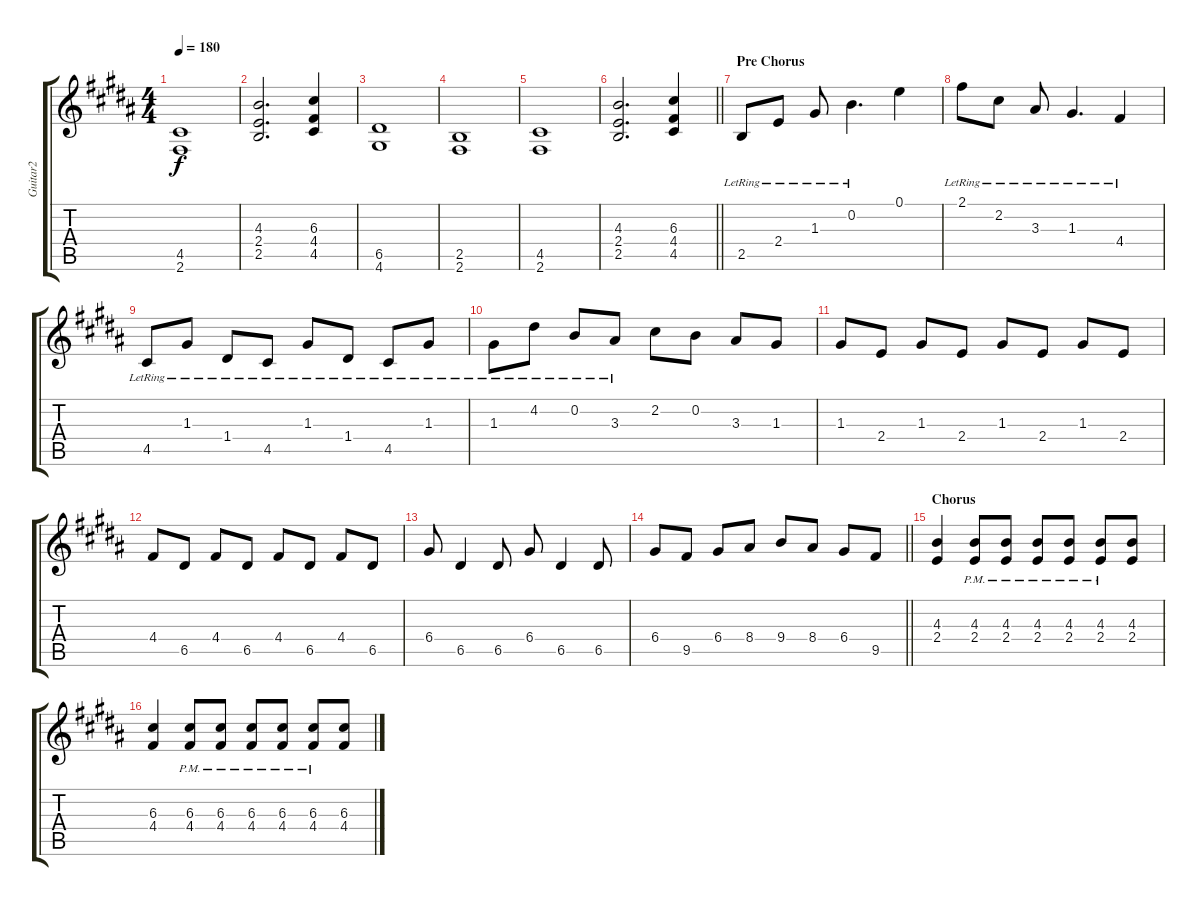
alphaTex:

\track ("Guitar2" "Guitar2") {instrument overdrivenguitar}
\staff {score tabs}
\tuning (E4 B3 G3 D3 A2 E2) {hide}
\ts (4 4)
\tempo 180
\clef g2
\ks g#minor
(4.5 2.6).1{dy f} |
(4.3 2.4 2.5).2{d} (6.3 4.4 4.5).4 |
(6.5 4.6).1 |
(2.5 2.6).1 |
(4.5 2.6).1 |
\barLineRight lightlight
(4.3 2.4 2.5).2{d} (6.3 4.4 4.5).4 |
\section ("" "Pre Chorus")
2.5{lr}.8 2.4{lr}.8 1.3{lr}.8 0.2{lr}.4{d} 0.1.4 |
2.1{lr}.8 2.2{lr}.8 3.3{lr}.8 1.3{lr}.4{d} 4.4{lr}.4 |
4.5{lr}.8 1.3{lr}.8 1.4{lr}.8 4.5{lr}.8 1.3{lr}.8 1.4{lr}.8 4.5{lr}.8 1.3{lr}.8 |
1.3{lr}.8 4.2{lr}.8 0.2{lr}.8 3.3{lr}.8 2.2.8 0.2.8 3.3.8 1.3.8 |
1.3.8 2.4.8 1.3.8 2.4.8 1.3.8 2.4.8 1.3.8 2.4.8 |
4.4.8 6.5.8 4.4.8 6.5.8 4.4.8 6.5.8 4.4.8 6.5.8 |
6.4.8 6.5.4 6.5.8 6.4.8 6.5.4 6.5.8 |
\barLineRight lightlight
6.4.8 9.5.8 6.4.8 8.4.8 9.4.8 8.4.8 6.4.8 9.5.8 |
\section ("" "Chorus")
(4.3 2.4).4 (4.3{pm} 2.4{pm}).8 (4.3{pm} 2.4{pm}).8 (4.3{pm} 2.4{pm}).8 (4.3{pm} 2.4{pm}).8 (4.3{pm} 2.4{pm}).8 (4.3 2.4).8 |
(6.3 4.4).4 (6.3{pm} 4.4{pm}).8 (6.3{pm} 4.4{pm}).8 (6.3{pm} 4.4{pm}).8 (6.3{pm} 4.4{pm}).8 (6.3{pm} 4.4{pm}).8 (6.3 4.4).8
